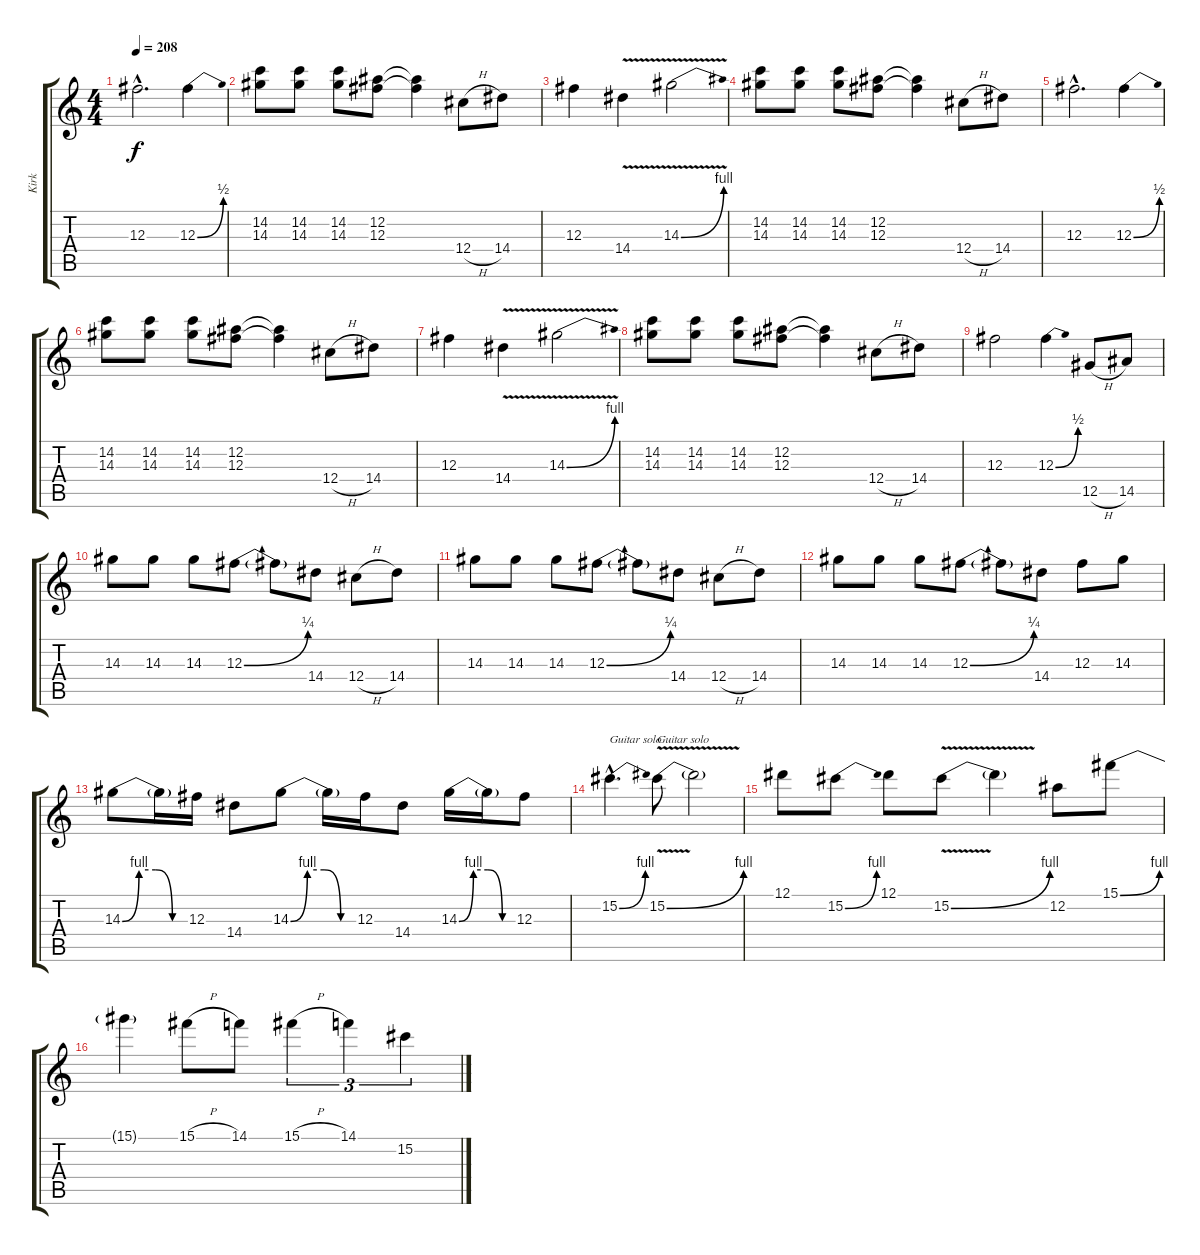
\track ("Kirk" "Kirk") {instrument distortionguitar}
\staff {score tabs}
\tuning (Eb4 Bb3 Gb3 Db3 Ab2 Eb2) {hide}
\ts (4 4)
\tempo 208
\clef g2
\ks c
12.3{hac}.2{d dy f} 12.3{be (bend 0 0 60 2)}.4 |
(14.2 14.3).8 (14.2 14.3).8 (14.2 14.3).8 (12.2 12.3).8 (12.2{t} 12.3{t}).4 12.4{h}.8 14.4.8 |
12.3.4 14.4{v}.4 14.3{be (bend 0 0 60 4) v}.2 |
(14.2 14.3).8 (14.2 14.3).8 (14.2 14.3).8 (12.2 12.3).8 (12.2{t} 12.3{t}).4 12.4{h}.8 14.4.8 |
12.3{hac}.2{d} 12.3{be (bend 0 0 60 2)}.4 |
(14.2 14.3).8 (14.2 14.3).8 (14.2 14.3).8 (12.2 12.3).8 (12.2{t} 12.3{t}).4 12.4{h}.8 14.4.8 |
12.3.4 14.4{v}.4 14.3{be (bend 0 0 60 4) v}.2 |
(14.2 14.3).8 (14.2 14.3).8 (14.2 14.3).8 (12.2 12.3).8 (12.2{t} 12.3{t}).4 12.4{h}.8 14.4.8 |
12.3.2 12.3{be (bend 0 0 60 2)}.4 12.5{h}.8 14.5.8 |
14.3.8 14.3.8 14.3.8 12.3{be (bend 0 0 60 1)}.8 12.3{t}.8 14.4.8 12.4{h}.8 14.4.8 |
14.3.8 14.3.8 14.3.8 12.3{be (bend 0 0 60 1)}.8 12.3{t}.8 14.4.8 12.4{h}.8 14.4.8 |
14.3.8 14.3.8 14.3.8 12.3{be (bend 0 0 60 1)}.8 12.3{t}.8 14.4.8 12.3.8 14.3.8 |
14.3{be (custom 0 0 15 4 30 4 45 0 60 0)}.8 14.3{t}.16 12.3.16 14.4.8 14.3{be (custom 0 0 15 4 30 4 45 0 60 0)}.8 14.3{t}.16 12.3.16 14.4.8 14.3{be (custom 0 0 15 4 30 4 45 0 60 0)}.16 14.3{t}.16 12.3.8 |
15.2{be (bend 0 0 60 4) hac}.4{d txt "Guitar solo"} 15.2{be (bend 0 0 60 4) v}.8{txt "Guitar solo"} 15.2{t}.2 |
12.1.8 15.2{be (bend 0 0 60 4)}.8 12.1.8 15.2{be (bend 0 0 60 4) v}.8 15.2{t}.4 12.2.8 15.1{be (bend 0 0 60 4)}.8 |
15.1{t}.4 15.1{h}.8 14.1.8 15.1{h}.4{tu (3 2)} 14.1.4{tu (3 2)} 15.2.4{tu (3 2)}
